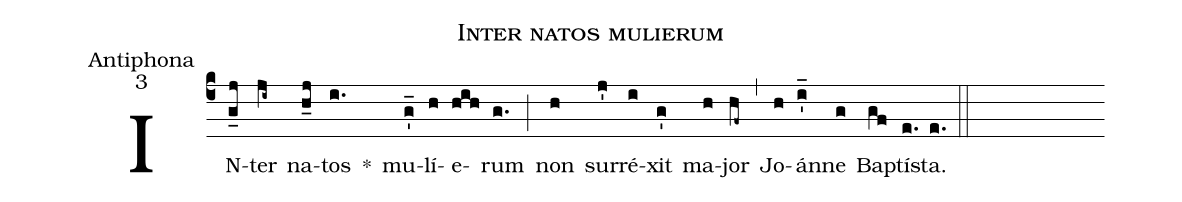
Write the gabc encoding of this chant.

name:Inter natos mulierum;
office-part:Antiphona;
mode:3;
%%
(c4) IN(g_j)ter(ji~) na(h_j)tos(i.) *() mu(g'_)lí(h)e(hih)rum(g.) (;) non(h) sur(j')ré(i)xit(g') ma(h)jor(hf~) (,) Jo(h)án(i'_)ne(g) Ba(gf)ptí(e.)sta.(e.) (::)
